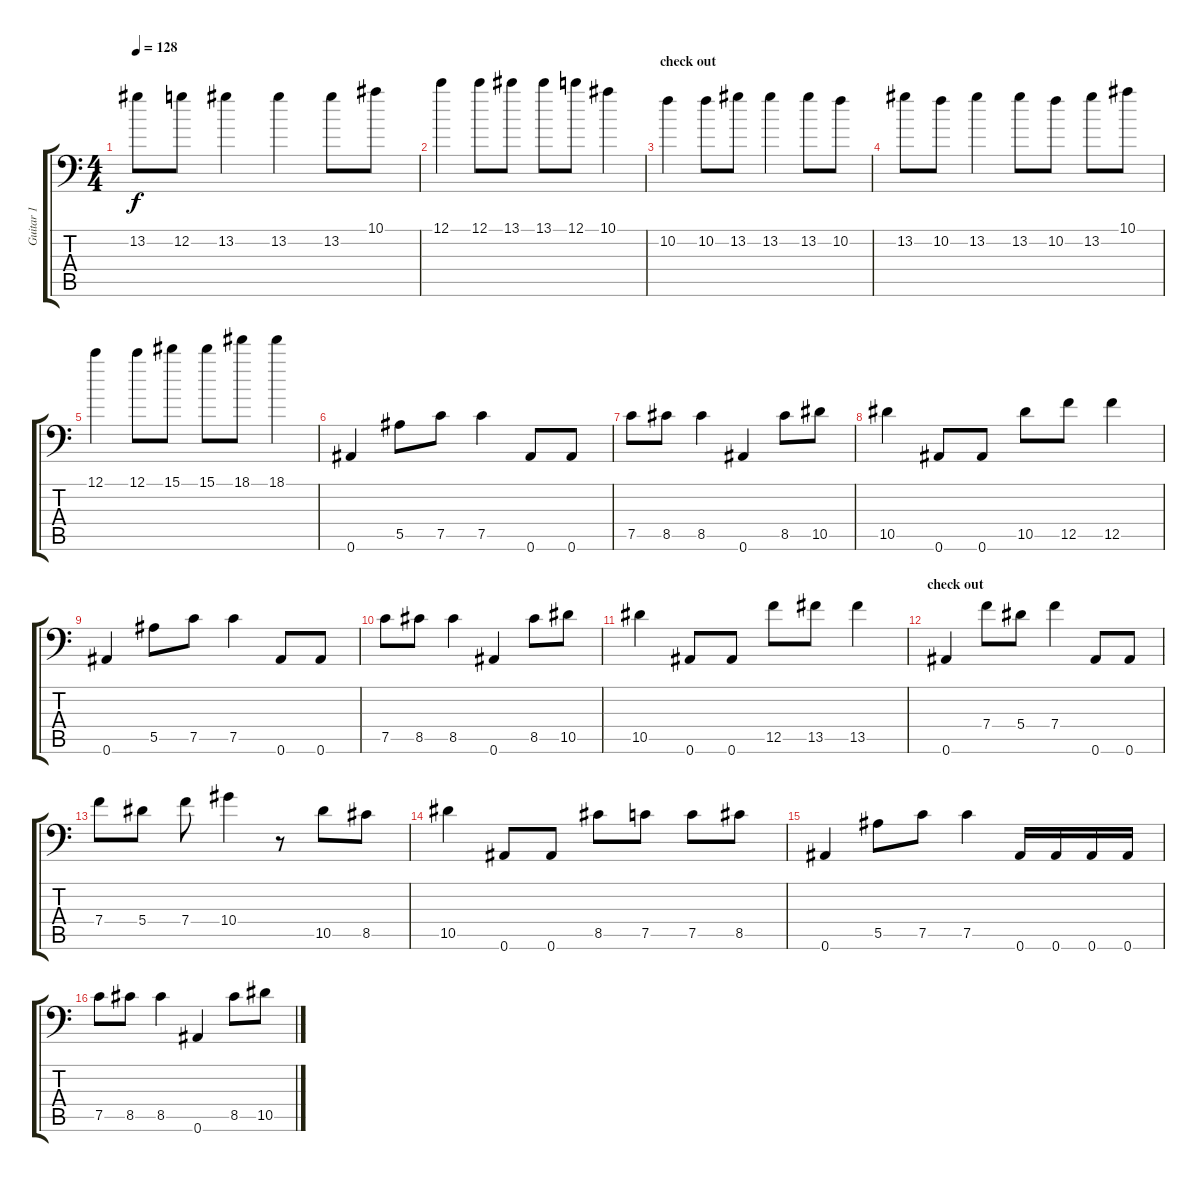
\track ("Guitar 1" "Guitar 1") {instrument overdrivenguitar}
\staff {score tabs}
\tuning (C4 G3 Eb3 Bb2 F2 Bb1) {hide}
\ts (4 4)
\tempo 128
\clef f4
\ks c
13.2.8{dy f} 12.2.8 13.2.4 13.2.4 13.2.8 10.1.8 |
12.1.4 12.1.8 13.1.8 13.1.8 12.1.8 10.1.4 |
\section ("" "check out")
10.2.4 10.2.8 13.2.8 13.2.4 13.2.8 10.2.8 |
13.2.8 10.2.8 13.2.4 13.2.8 10.2.8 13.2.8 10.1.8 |
12.1.4 12.1.8 15.1.8 15.1.8 18.1.8 18.1.4 |
0.6.4 5.5.8 7.5.8 7.5.4 0.6.8 0.6.8 |
7.5.8 8.5.8 8.5.4 0.6.4 8.5.8 10.5.8 |
10.5.4 0.6.8 0.6.8 10.5.8 12.5.8 12.5.4 |
0.6.4 5.5.8 7.5.8 7.5.4 0.6.8 0.6.8 |
7.5.8 8.5.8 8.5.4 0.6.4 8.5.8 10.5.8 |
10.5.4 0.6.8 0.6.8 12.5.8 13.5.8 13.5.4 |
\section ("" "check out")
0.6.4 7.4.8 5.4.8 7.4.4 0.6.8 0.6.8 |
7.4.8 5.4.8 7.4.8 10.4.4 r.8 10.5.8 8.5.8 |
10.5.4 0.6.8 0.6.8 8.5.8 7.5.8 7.5.8 8.5.8 |
0.6.4 5.5.8 7.5.8 7.5.4 0.6.16 0.6.16 0.6.16 0.6.16 |
7.5.8 8.5.8 8.5.4 0.6.4 8.5.8 10.5.8
